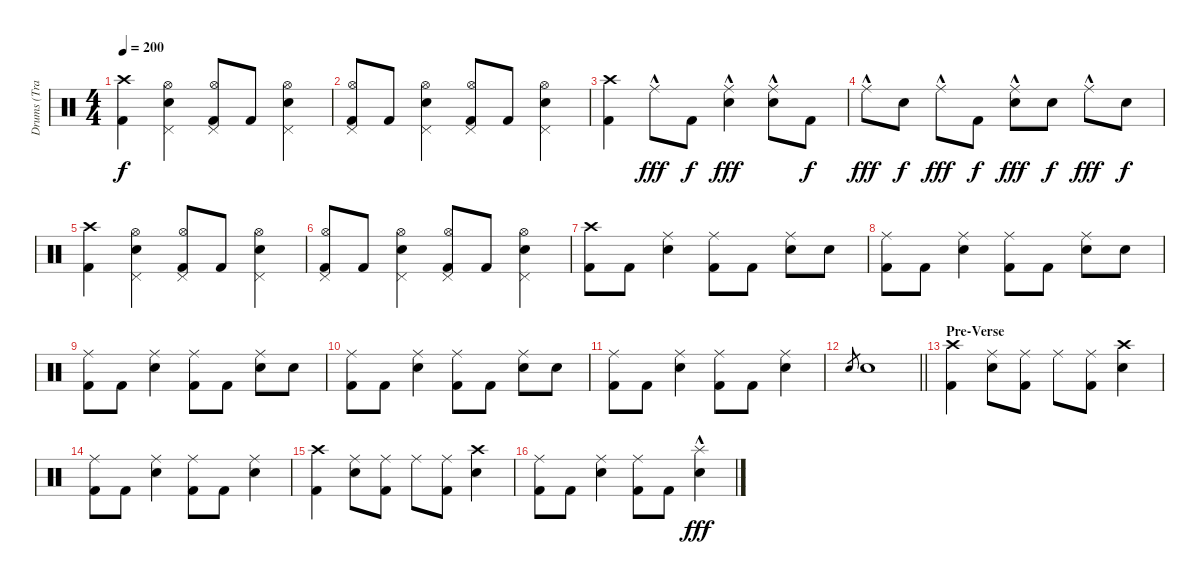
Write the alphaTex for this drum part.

\track ("Drums (Travis)" "Drums (Tra") {instrument percussion}
\staff {score}
\articulation defaults
\ts (4 4)
\tempo 200
\clef neutral
\ks c
("Crash high (hit)" "Kick (hit) 2").4{dy f} ("Hi-Hat (open)" "Pedal Hi-Hat (hit)" "Electric Snare (hit)").4 ("Hi-Hat (open)" "Pedal Hi-Hat (hit)" "Kick (hit) 2").8 "Kick (hit) 2".8 ("Hi-Hat (open)" "Pedal Hi-Hat (hit)" "Electric Snare (hit)").4 |
("Hi-Hat (open)" "Pedal Hi-Hat (hit)" "Kick (hit) 2").8 "Kick (hit) 2".8 ("Hi-Hat (open)" "Pedal Hi-Hat (hit)" "Electric Snare (hit)").4 ("Hi-Hat (open)" "Pedal Hi-Hat (hit)" "Kick (hit) 2").8 "Kick (hit) 2".8 ("Hi-Hat (open)" "Pedal Hi-Hat (hit)" "Electric Snare (hit)").4 |
("Crash high (hit)" "Kick (hit) 2").4 "Ride (middle)"{hac}.8{dy fff} "Kick (hit) 2".8{dy f} ("Ride (middle)"{hac} "Electric Snare (hit)").4{dy fff} ("Ride (middle)"{hac} "Electric Snare (hit)").8 "Kick (hit) 2".8{dy f} |
"Ride (middle)"{hac}.8{dy fff} "Electric Snare (hit)".8{dy f} "Ride (middle)"{hac}.8{dy fff} "Kick (hit) 2".8{dy f} ("Ride (middle)"{hac} "Electric Snare (hit)").8{dy fff} "Electric Snare (hit)".8{dy f} "Ride (middle)"{hac}.8{dy fff} "Electric Snare (hit)".8{dy f} |
("Crash high (hit)" "Kick (hit) 2").4 ("Hi-Hat (open)" "Pedal Hi-Hat (hit)" "Electric Snare (hit)").4 ("Hi-Hat (open)" "Pedal Hi-Hat (hit)" "Kick (hit) 2").8 "Kick (hit) 2".8 ("Hi-Hat (open)" "Pedal Hi-Hat (hit)" "Electric Snare (hit)").4 |
("Hi-Hat (open)" "Pedal Hi-Hat (hit)" "Kick (hit) 2").8 "Kick (hit) 2".8 ("Hi-Hat (open)" "Pedal Hi-Hat (hit)" "Electric Snare (hit)").4 ("Hi-Hat (open)" "Pedal Hi-Hat (hit)" "Kick (hit) 2").8 "Kick (hit) 2".8 ("Hi-Hat (open)" "Pedal Hi-Hat (hit)" "Electric Snare (hit)").4 |
("Crash high (hit)" "Kick (hit) 2").8 "Kick (hit) 2".8 ("Ride (middle)" "Electric Snare (hit)").4 ("Ride (middle)" "Kick (hit) 2").8 "Kick (hit) 2".8 ("Ride (middle)" "Electric Snare (hit)").8 "Electric Snare (hit)".8 |
("Ride (middle)" "Kick (hit) 2").8 "Kick (hit) 2".8 ("Ride (middle)" "Electric Snare (hit)").4 ("Ride (middle)" "Kick (hit) 2").8 "Kick (hit) 2".8 ("Ride (middle)" "Electric Snare (hit)").8 "Electric Snare (hit)".8 |
("Ride (middle)" "Kick (hit) 2").8 "Kick (hit) 2".8 ("Ride (middle)" "Electric Snare (hit)").4 ("Ride (middle)" "Kick (hit) 2").8 "Kick (hit) 2".8 ("Ride (middle)" "Electric Snare (hit)").8 "Electric Snare (hit)".8 |
("Ride (middle)" "Kick (hit) 2").8 "Kick (hit) 2".8 ("Ride (middle)" "Electric Snare (hit)").4 ("Ride (middle)" "Kick (hit) 2").8 "Kick (hit) 2".8 ("Ride (middle)" "Electric Snare (hit)").8 "Electric Snare (hit)".8 |
("Ride (middle)" "Kick (hit) 2").8 "Kick (hit) 2".8 ("Ride (middle)" "Electric Snare (hit)").4 ("Ride (middle)" "Kick (hit) 2").8 "Kick (hit) 2".8 ("Ride (middle)" "Electric Snare (hit)").4 |
\barLineRight lightlight "Electric Snare (hit)".8{gr} "Electric Snare (hit)".1
|
\section ("" "Pre-Verse")
("Crash high (hit)" "Kick (hit) 2").4 ("Electric Snare (hit)" "Ride (middle)").8 ("Kick (hit) 2" "Ride (middle)").8 "Ride (middle)".8 ("Kick (hit) 2" "Ride (middle)").8 ("Electric Snare (hit)" "Crash high (hit)").4 |
("Ride (middle)" "Kick (hit) 2").8 "Kick (hit) 2".8 ("Ride (middle)" "Electric Snare (hit)").4 ("Ride (middle)" "Kick (hit) 2").8 "Kick (hit) 2".8 ("Ride (middle)" "Electric Snare (hit)").4 |
("Crash high (hit)" "Kick (hit) 2").4 ("Electric Snare (hit)" "Ride (middle)").8 ("Kick (hit) 2" "Ride (middle)").8 "Ride (middle)".8 ("Kick (hit) 2" "Ride (middle)").8 ("Electric Snare (hit)" "Crash high (hit)").4 |
("Ride (middle)" "Kick (hit) 2").8 "Kick (hit) 2".8 ("Ride (middle)" "Electric Snare (hit)").4 ("Ride (middle)" "Kick (hit) 2").8 "Kick (hit) 2".8 ("Splash (hit)"{hac} "Electric Snare (hit)").4{dy fff}
